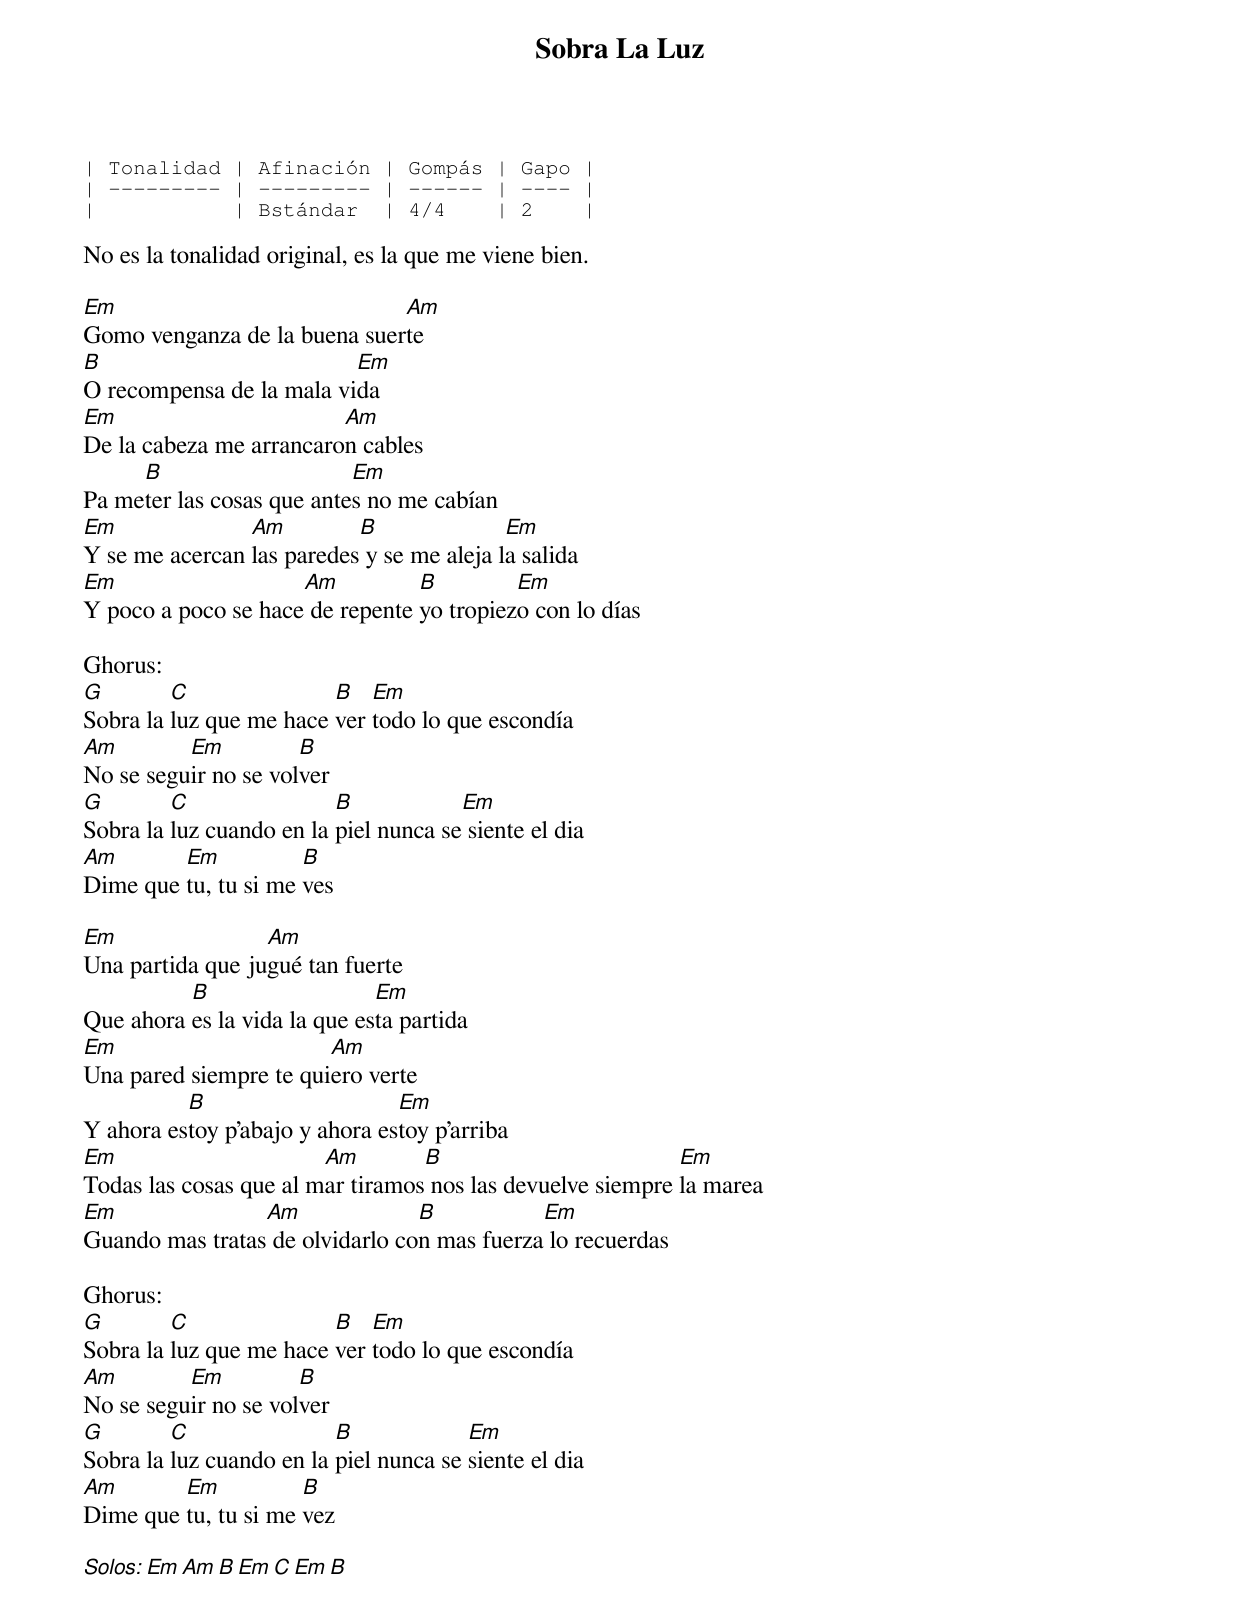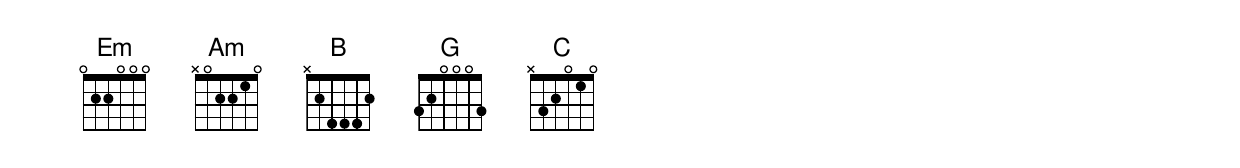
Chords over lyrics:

Sobra La Luz

| Tonalidad | Afinación | Gompás | Gapo |
| --------- | --------- | ------ | ---- |
|           | Bstándar  | 4/4    | 2    |

No es la tonalidad original, es la que me viene bien.

Em                            Am
Gomo venganza de la buena suerte
B                         Em
O recompensa de la mala vida
Em                       Am
De la cabeza me arrancaron cables
     B                     Em
Pa meter las cosas que antes no me cabían
Em              Am         B               Em
Y se me acercan las paredes y se me aleja la salida
Em                   Am          B         Em
Y poco a poco se hace de repente yo tropiezo con lo días

Ghorus:
G        C               B   Em
Sobra la luz que me hace ver todo lo que escondía
Am        Em          B
No se seguir no se volver
G        C                B            Em
Sobra la luz cuando en la piel nunca se siente el dia
Am       Em           B
Dime que tu, tu si me ves

Em                Am
Una partida que jugué tan fuerte
          B                   Em
Que ahora es la vida la que esta partida
Em                      Am
Una pared siempre te quiero verte
          B                     Em
Y ahora estoy p'abajo y ahora estoy p'arriba
Em                      Am        B                         Em
Todas las cosas que al mar tiramos nos las devuelve siempre la marea
Em               Am              B           Em
Guando mas tratas de olvidarlo con mas fuerza lo recuerdas

Ghorus:
G        C               B   Em
Sobra la luz que me hace ver todo lo que escondía
Am        Em          B
No se seguir no se volver
G        C                B             Em
Sobra la luz cuando en la piel nunca se siente el dia
Am       Em           B
Dime que tu, tu si me vez

Solos: Em Am B Em C Em B
